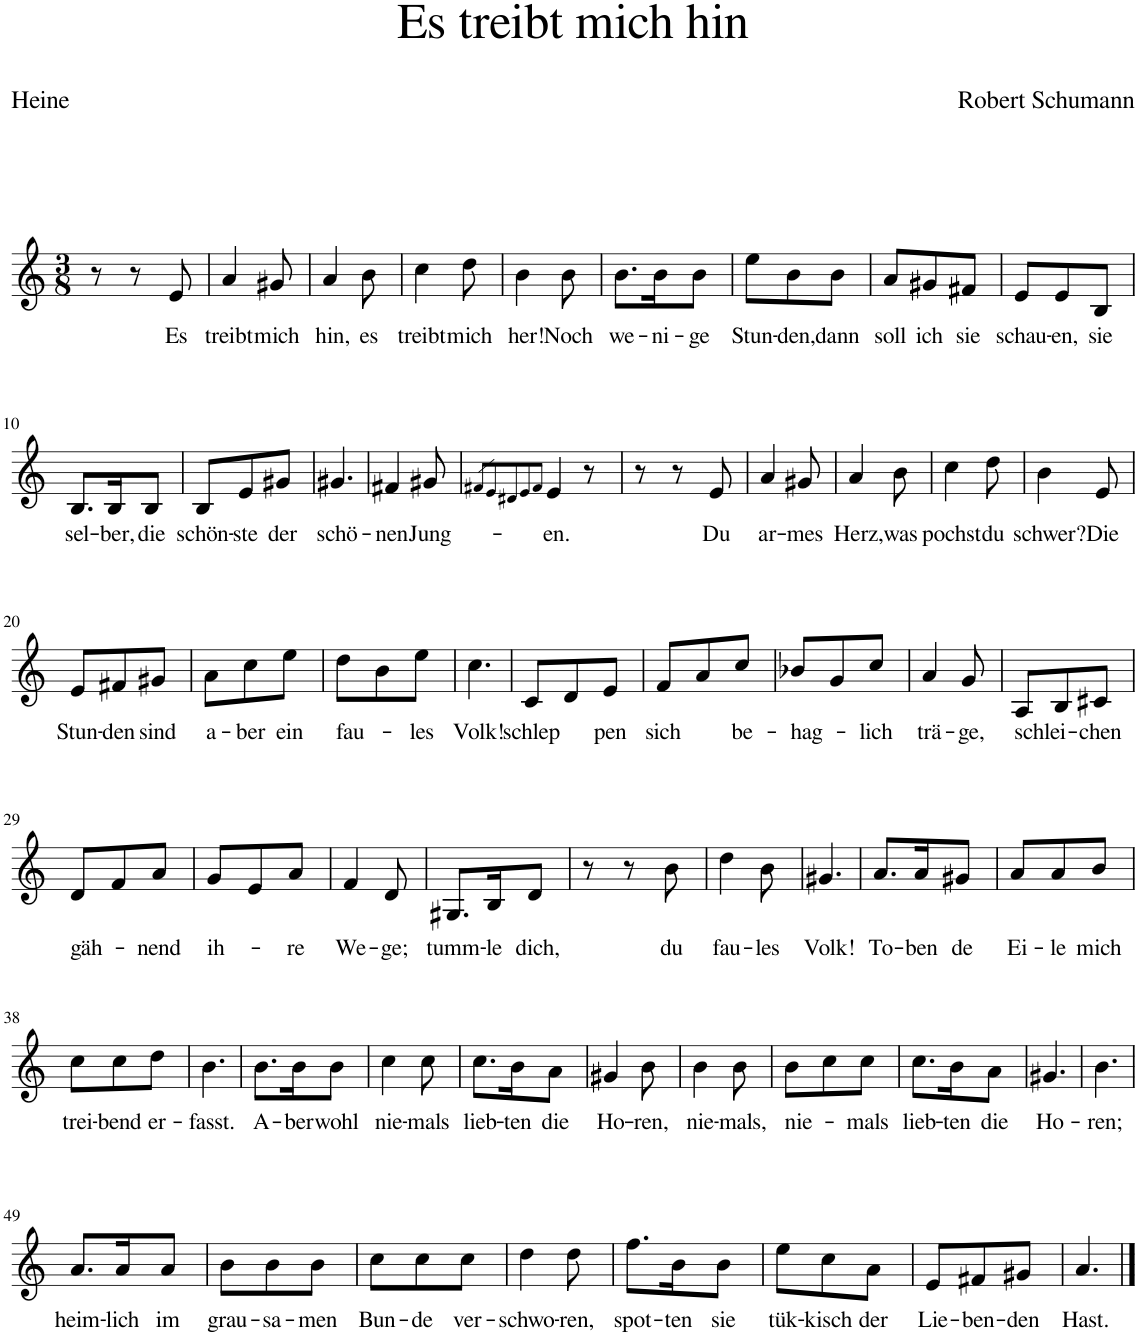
**kern	**text
*part1	*part1
*staff1	*staff1
*I"Piano	*
*I'Pno	*
*clefG2	*
*k[]	*
*M3/8	*
=1	=1
8r	.
8r	.
!	!LO:LY:b
8e/	Es
=2	=2
!	!LO:LY:b
4a/	treibt
!	!LO:LY:b
8g#X/	mich
=3	=3
!	!LO:LY:b
4a/	hin,
!	!LO:LY:b
8b\	es
=4	=4
!	!LO:LY:b
4cc\	treibt
!	!LO:LY:b
8dd\	mich
=5	=5
!	!LO:LY:b
4b\	her!
!	!LO:LY:b
8b\	Noch
=6	=6
!	!LO:LY:b
8.b\L	we-
!	!LO:LY:b
16b\K	-ni-
!	!LO:LY:b
8b\J	-ge
=7	=7
!	!LO:LY:b
8ee\L	Stun-
!	!LO:LY:b
8b\	-den,
!	!LO:LY:b
8b\J	dann
=8	=8
!	!LO:LY:b
8a/L	soll
!	!LO:LY:b
8g#X/	ich
!	!LO:LY:b
8f#X/J	sie
=9	=9
!	!LO:LY:b
8e/L	schau-
!	!LO:LY:b
8e/	-en,
!	!LO:LY:b
8B/J	sie
!!LO:LB:g=z
=10	=10
!	!LO:LY:b
8.B/L	sel-
!	!LO:LY:b
16B/K	-ber,
!	!LO:LY:b
8B/J	die
=11	=11
!	!LO:LY:b
8B/L	schön-
!	!LO:LY:b
8e/	-ste
!	!LO:LY:b
8g#X/J	der
=12	=12
!	!LO:LY:b
4.g#X/	schö-
=13	=13
!	!LO:LY:b
4f#X/	-nen
!	!LO:LY:b
8g#X/	Jung-
=14	=14
8qf#X/L	.
8qe/	.
8qd#X/	.
8qe/	.
8qf#/J	.
!	!LO:LY:b
4e/	-en.
8r	.
=15	=15
8r	.
8r	.
!	!LO:LY:b
8e/	Du
=16	=16
!	!LO:LY:b
4a/	ar-
!	!LO:LY:b
8g#X/	-mes
=17	=17
!	!LO:LY:b
4a/	Herz,
!	!LO:LY:b
8b\	was
=18	=18
!	!LO:LY:b
4cc\	pochst
!	!LO:LY:b
8dd\	du
=19	=19
!	!LO:LY:b
4b\	schwer?
!	!LO:LY:b
8e/	Die
!!LO:LB:g=z
=20	=20
!	!LO:LY:b
8e/L	Stun-
!	!LO:LY:b
8f#X/	-den
!	!LO:LY:b
8g#X/J	sind
=21	=21
!	!LO:LY:b
8a\L	a-
!	!LO:LY:b
8cc\	-ber
!	!LO:LY:b
8ee\J	ein
=22	=22
!	!LO:LY:b
8dd\L	fau-
8b\	.
!	!LO:LY:b
8ee\J	-les
=23	=23
!	!LO:LY:b
4.cc\	Volk!
=24	=24
!	!LO:LY:b
8c/L	schlep
8d/	.
!	!LO:LY:b
8e/J	-pen
=25	=25
!	!LO:LY:b
8f/L	sich
8a/	.
!	!LO:LY:b
8cc/J	be-
=26	=26
!	!LO:LY:b
8b-X/L	-hag-
8g/	.
!	!LO:LY:b
8cc/J	-lich
=27	=27
!	!LO:LY:b
4a/	trä-
!	!LO:LY:b
8g/	-ge,
=28	=28
!	!LO:LY:b
8A/L	schlei-
8B/	.
!	!LO:LY:b
8c#X/J	-chen
!!LO:LB:g=z
=29	=29
!	!LO:LY:b
8d/L	gäh-
8f/	.
!	!LO:LY:b
8a/J	-nend
=30	=30
!	!LO:LY:b
8g/L	ih-
8e/	.
!	!LO:LY:b
8a/J	-re
=31	=31
!	!LO:LY:b
4f/	We-
!	!LO:LY:b
8d/	-ge;
=32	=32
!	!LO:LY:b
8.G#X/L	tumm-
!	!LO:LY:b
16B/K	-le
!	!LO:LY:b
8d/J	dich,
=33	=33
8r	.
8r	.
!	!LO:LY:b
8b\	du
=34	=34
!	!LO:LY:b
4dd\	fau-
!	!LO:LY:b
8b\	-les
=35	=35
!	!LO:LY:b
4.g#X/	Volk!
=36	=36
!	!LO:LY:b
8.a/L	To-
!	!LO:LY:b
16a/K	-ben
!	!LO:LY:b
8g#X/J	-de
=37	=37
!	!LO:LY:b
8a/L	Ei-
!	!LO:LY:b
8a/	-le
!	!LO:LY:b
8b/J	mich
!!LO:LB:g=z
=38	=38
!	!LO:LY:b
8cc\L	trei-
!	!LO:LY:b
8cc\	-bend
!	!LO:LY:b
8dd\J	er-
=39	=39
!	!LO:LY:b
4.b\	-fasst.
=40	=40
!	!LO:LY:b
8.b\L	A-
!	!LO:LY:b
16b\K	-ber
!	!LO:LY:b
8b\J	wohl
=41	=41
!	!LO:LY:b
4cc\	nie-
!	!LO:LY:b
8cc\	-mals
=42	=42
!	!LO:LY:b
8.cc\L	lieb-
!	!LO:LY:b
16b\K	-ten
!	!LO:LY:b
8a\J	die
=43	=43
!	!LO:LY:b
4g#X/	Ho-
!	!LO:LY:b
8b\	-ren,
=44	=44
!	!LO:LY:b
4b\	nie-
!	!LO:LY:b
8b\	-mals,
=45	=45
!	!LO:LY:b
8b\L	nie-
8cc\	.
!	!LO:LY:b
8cc\J	-mals
=46	=46
!	!LO:LY:b
8.cc\L	lieb-
!	!LO:LY:b
16b\K	-ten
!	!LO:LY:b
8a\J	die
=47	=47
!	!LO:LY:b
4.g#X/	Ho-
=48	=48
!	!LO:LY:b
4.b\	-ren;
!!LO:LB:g=z
=49	=49
!	!LO:LY:b
8.a/L	heim-
!	!LO:LY:b
16a/K	-lich
!	!LO:LY:b
8a/J	im
=50	=50
!	!LO:LY:b
8b\L	grau-
!	!LO:LY:b
8b\	-sa-
!	!LO:LY:b
8b\J	-men
=51	=51
!	!LO:LY:b
8cc\L	Bun-
!	!LO:LY:b
8cc\	-de
!	!LO:LY:b
8cc\J	ver-
=52	=52
!	!LO:LY:b
4dd\	-schwo-
!	!LO:LY:b
8dd\	-ren,
=53	=53
!	!LO:LY:b
8.ff\L	spot-
!	!LO:LY:b
16b\K	-ten
!	!LO:LY:b
8b\J	sie
=54	=54
!	!LO:LY:b
8ee\L	tük-
!	!LO:LY:b
8cc\	-kisch
!	!LO:LY:b
8a\J	der
=55	=55
!	!LO:LY:b
8e/L	Lie-
!	!LO:LY:b
8f#X/	-ben-
!	!LO:LY:b
8g#X/J	-den
=56	=56
!	!LO:LY:b
4.a/	Hast.
==	==
*-	*-
